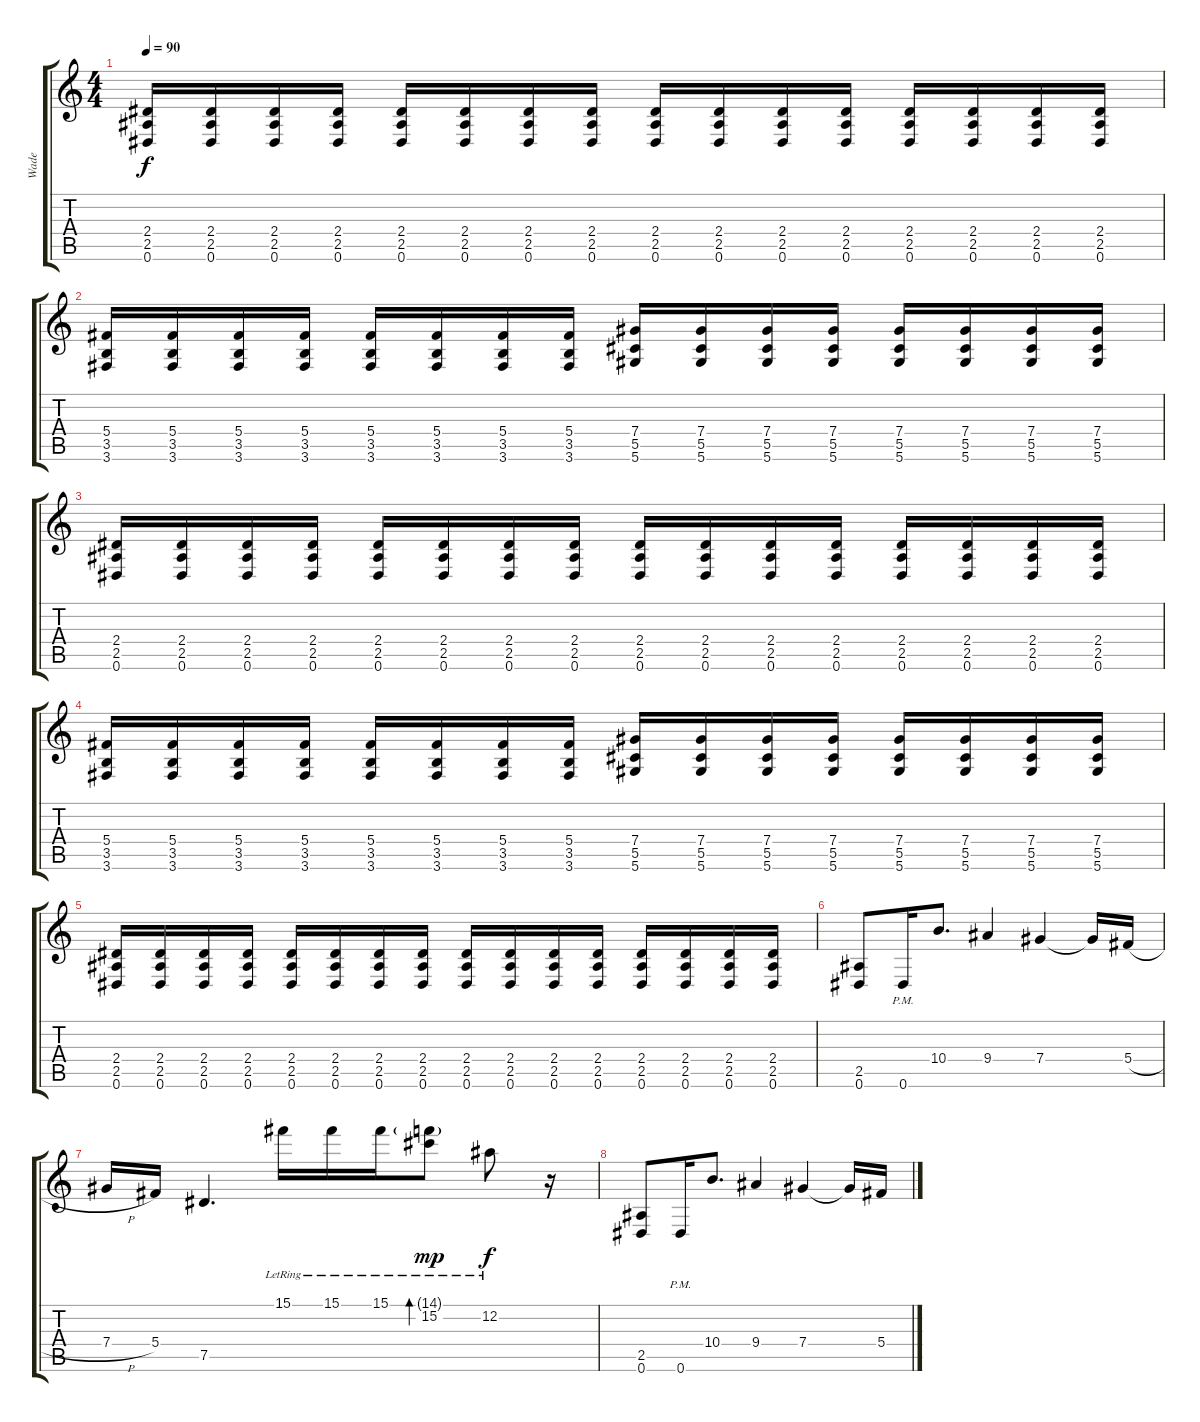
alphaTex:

\track ("Wade" "Wade") {instrument distortionguitar}
\staff {score tabs}
\tuning (Eb4 Bb3 Gb3 Db3 Ab2 Eb2) {hide}
\ts (4 4)
\tempo 90
\clef g2
\ks c
(2.4 2.5 0.6).16{dy f} (2.4 2.5 0.6).16 (2.4 2.5 0.6).16 (2.4 2.5 0.6).16 (2.4 2.5 0.6).16 (2.4 2.5 0.6).16 (2.4 2.5 0.6).16 (2.4 2.5 0.6).16 (2.4 2.5 0.6).16 (2.4 2.5 0.6).16 (2.4 2.5 0.6).16 (2.4 2.5 0.6).16 (2.4 2.5 0.6).16 (2.4 2.5 0.6).16 (2.4 2.5 0.6).16 (2.4 2.5 0.6).16 |
(5.4 3.5 3.6).16 (5.4 3.5 3.6).16 (5.4 3.5 3.6).16 (5.4 3.5 3.6).16 (5.4 3.5 3.6).16 (5.4 3.5 3.6).16 (5.4 3.5 3.6).16 (5.4 3.5 3.6).16 (7.4 5.5 5.6).16 (7.4 5.5 5.6).16 (7.4 5.5 5.6).16 (7.4 5.5 5.6).16 (7.4 5.5 5.6).16 (7.4 5.5 5.6).16 (7.4 5.5 5.6).16 (7.4 5.5 5.6).16 |
(2.4 2.5 0.6).16 (2.4 2.5 0.6).16 (2.4 2.5 0.6).16 (2.4 2.5 0.6).16 (2.4 2.5 0.6).16 (2.4 2.5 0.6).16 (2.4 2.5 0.6).16 (2.4 2.5 0.6).16 (2.4 2.5 0.6).16 (2.4 2.5 0.6).16 (2.4 2.5 0.6).16 (2.4 2.5 0.6).16 (2.4 2.5 0.6).16 (2.4 2.5 0.6).16 (2.4 2.5 0.6).16 (2.4 2.5 0.6).16 |
(5.4 3.5 3.6).16 (5.4 3.5 3.6).16 (5.4 3.5 3.6).16 (5.4 3.5 3.6).16 (5.4 3.5 3.6).16 (5.4 3.5 3.6).16 (5.4 3.5 3.6).16 (5.4 3.5 3.6).16 (7.4 5.5 5.6).16 (7.4 5.5 5.6).16 (7.4 5.5 5.6).16 (7.4 5.5 5.6).16 (7.4 5.5 5.6).16 (7.4 5.5 5.6).16 (7.4 5.5 5.6).16 (7.4 5.5 5.6).16 |
(2.4 2.5 0.6).16 (2.4 2.5 0.6).16 (2.4 2.5 0.6).16 (2.4 2.5 0.6).16 (2.4 2.5 0.6).16 (2.4 2.5 0.6).16 (2.4 2.5 0.6).16 (2.4 2.5 0.6).16 (2.4 2.5 0.6).16 (2.4 2.5 0.6).16 (2.4 2.5 0.6).16 (2.4 2.5 0.6).16 (2.4 2.5 0.6).16 (2.4 2.5 0.6).16 (2.4 2.5 0.6).16 (2.4 2.5 0.6).16 |
(2.5 0.6).8 0.6{pm}.16 10.4.8{d} 9.4.4 7.4.4 7.4{t}.16 5.4{h}.16 |
7.4{h}.16 5.4.16 7.5.4{d} 15.1{lr}.16 15.1{lr}.16 15.1{lr}.16 (14.1{g lr} 15.2{lr}).8{bd 240 dy mp} 12.2{lr}.8{dy f} r.16 |
(2.5 0.6).8 0.6{pm}.16 10.4.8{d} 9.4.4 7.4.4 7.4{t}.16 5.4{h}.16
